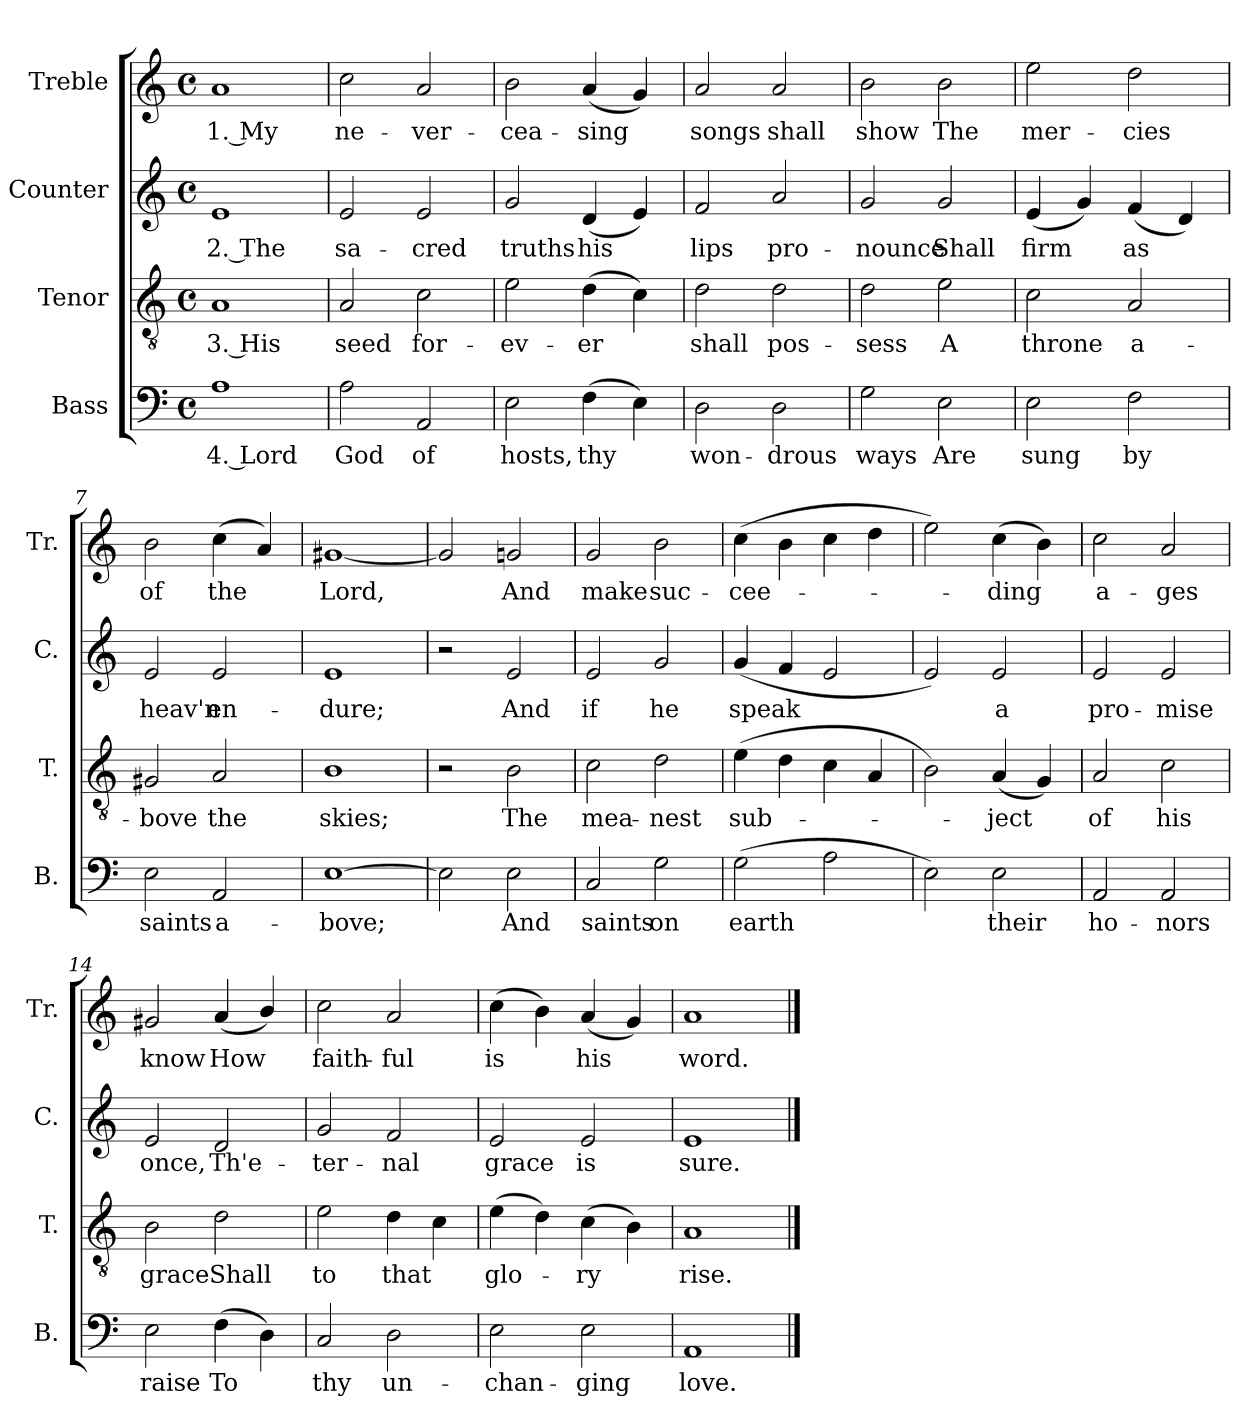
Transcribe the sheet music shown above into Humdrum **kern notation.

**kern	**text	**kern	**text	**kern	**text	**kern	**text
*part4	*part4	*part3	*part3	*part2	*part2	*part1	*part1
*staff4	*staff4	*staff3	*staff3	*staff2	*staff2	*staff1	*staff1
*I"Bass	*	*I"Tenor	*	*I"Counter	*	*I"Treble	*
*I'B.	*	*I'T.	*	*I'C.	*	*I'Tr.	*
*clefF4	*	*clefGv2	*	*clefG2	*	*clefG2	*
*k[]	*	*k[]	*	*k[]	*	*k[]	*
*M4/4	*	*M4/4	*	*M4/4	*	*M4/4	*
*met(c)	*	*met(c)	*	*met(c)	*	*met(c)	*
*MM160	*	*MM160	*	*MM160	*	*MM160	*
=1	=1	=1	=1	=1	=1	=1	=1
1A	4. Lord	1A	3. His	1e	2. The	1a	1. My
=2	=2	=2	=2	=2	=2	=2	=2
2A\	God	2A/	seed	2e/	sa-	2cc\	ne-
2AA/	of	2c\	for-	2e/	-cred	2a/	-ver-
=3	=3	=3	=3	=3	=3	=3	=3
2E\	hosts,	2e\	-ev-	2g/	truths	2b\	-cea-
(4F\	thy	(4d\	-er	(4d/	his	(4a/	-sing
4E\)	.	4c\)	.	4e/)	.	4g/)	.
=4	=4	=4	=4	=4	=4	=4	=4
2D\	won-	2d\	shall	2f/	lips	2a/	songs
2D\	-drous	2d\	pos-	2a/	pro-	2a/	shall
=5	=5	=5	=5	=5	=5	=5	=5
2G\	ways	2d\	-sess	2g/	-nounce	2b\	show
2E\	Are	2e\	A	2g/	Shall	2b\	The
=6	=6	=6	=6	=6	=6	=6	=6
2E\	sung	2c\	throne	(4e/	firm	2ee\	mer-
.	.	.	.	4g/)	.	.	.
2F\	by	2A/	a-	(4f/	as	2dd\	-cies
.	.	.	.	4d/)	.	.	.
=7	=7	=7	=7	=7	=7	=7	=7
2E\	saints	2G#X/	-bove	2e/	heav'n	2b\	of
2AA/	a-	2A/	the	2e/	en-	(4cc\	the
.	.	.	.	.	.	4a/)	.
=8	=8	=8	=8	=8	=8	=8	=8
[1E	-bove;	1B	skies;	1e	-dure;	[1g#X	Lord,
=9	=9	=9	=9	=9	=9	=9	=9
2E\]	.	2r	.	2r	.	2g#/]	.
2E\	And	2B\	The	2e/	And	2gn/	And
!!LO:LB:g=z
=10	=10	=10	=10	=10	=10	=10	=10
2C/	saints	2c\	mea-	2e/	if	2g/	make
2G\	on	2d\	-nest	2g/	he	2b\	suc-
=11	=11	=11	=11	=11	=11	=11	=11
(2G\	earth	(4e\	sub-	(4g/	speak	(4cc\	-cee-
.	.	4d\	.	4f/	.	4b\	.
2A\	.	4c\	.	2e/	.	4cc\	.
.	.	4A/	.	.	.	4dd\	.
=12	=12	=12	=12	=12	=12	=12	=12
2E\)	.	2B\)	.	2e/)	.	2ee\)	.
2E\	their	(4A/	-ject	2e/	a	(4cc\	-ding
.	.	4G/)	.	.	.	4b\)	.
=13	=13	=13	=13	=13	=13	=13	=13
2AA/	ho-	2A/	of	2e/	pro-	2cc\	a-
2AA/	-nors	2c\	his	2e/	-mise	2a/	-ges
=14	=14	=14	=14	=14	=14	=14	=14
2E\	raise	2B\	grace	2e/	once,	2g#X/	know
(4F\	To	2d\	Shall	2d/	Th'e-	(4a/	How
4D\)	.	.	.	.	.	4b/)	.
=15	=15	=15	=15	=15	=15	=15	=15
2C/	thy	2e\	to	2g/	-ter-	2cc\	faith-
2D\	un-	4d\	that	2f/	-nal	2a/	-ful
.	.	4c\	.	.	.	.	.
=16	=16	=16	=16	=16	=16	=16	=16
2E\	-chan-	(4e\	glo-	2e/	grace	(4cc\	is
.	.	4d\)	.	.	.	4b\)	.
2E\	-ging	(4c\	-ry	2e/	is	(4a/	his
.	.	4B\)	.	.	.	4g/)	.
=17	=17	=17	=17	=17	=17	=17	=17
1AA	love.	1A	rise.	1e	sure.	1a	word.
==	==	==	==	==	==	==	==
*-	*-	*-	*-	*-	*-	*-	*-
